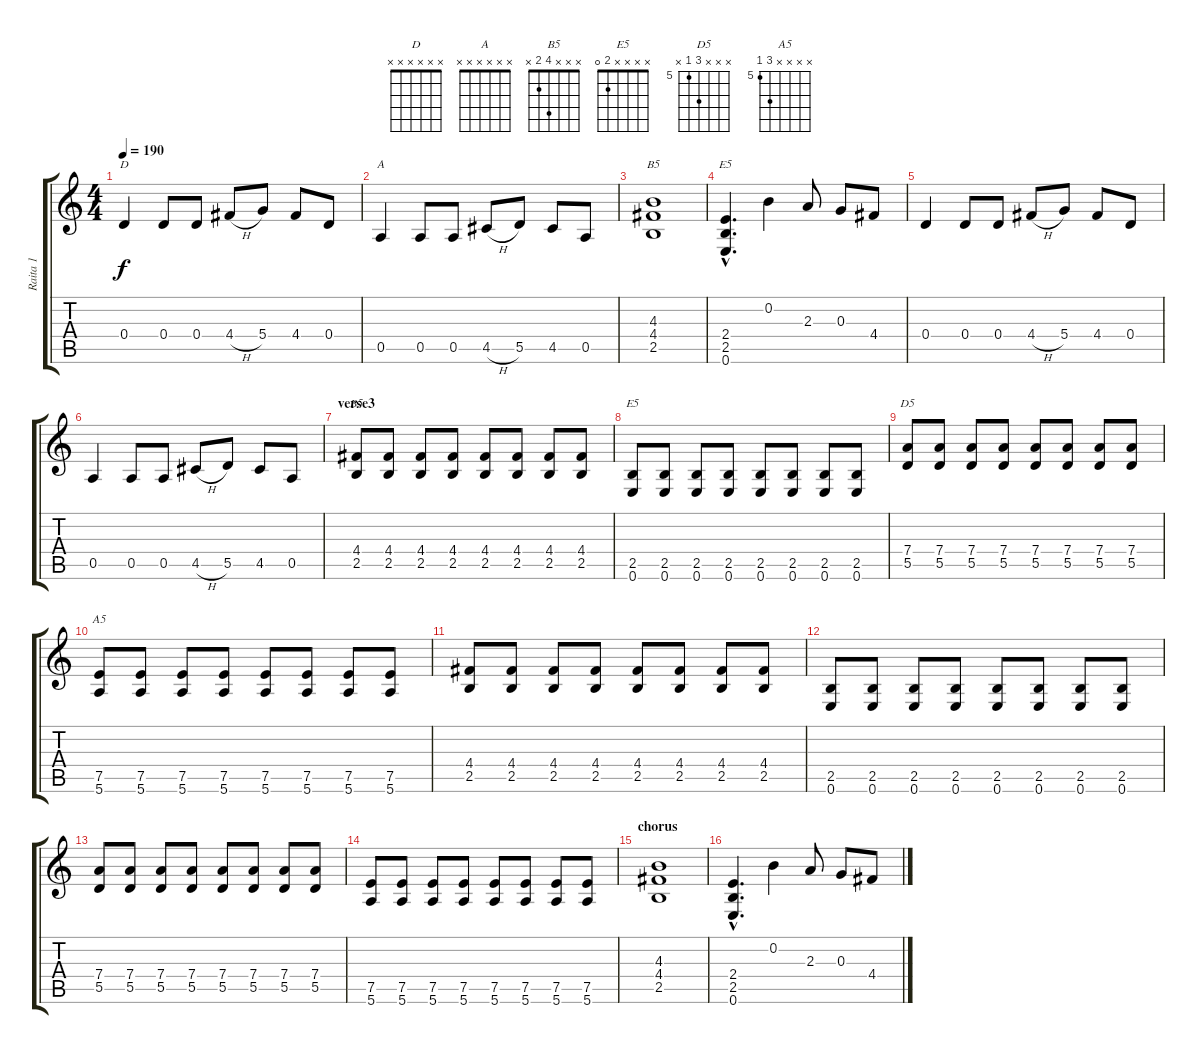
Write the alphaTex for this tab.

\track ("Raita 1" "Raita 1") {instrument overdrivenguitar}
\staff {score tabs}
\tuning (E4 B3 G3 D3 A2 E2) {hide}
\chord ("D" x x x x x x) {firstfret 0}
\chord ("A" x x x x x x) {firstfret 0}
\chord ("B5" x x 4 4 2 x)
\chord ("E5" x x x 2 2 0)
\chord ("B5" x x x 4 2 x)
\chord ("E5" x x x x 2 0)
\chord ("D5" x x x 7 5 x) {firstfret 5}
\chord ("A5" x x x x 7 5) {firstfret 5}
\ts (4 4)
\tempo 190
\clef g2
\ks c
0.4.4{ch "D" dy f} 0.4.8 0.4.8 4.4{h}.8 5.4.8 4.4.8 0.4.8 |
0.5.4{ch "A"} 0.5.8 0.5.8 4.5{h}.8 5.5.8 4.5.8 0.5.8 |
(4.3 4.4 2.5).1{ch "B5"} |
(2.4{hac} 2.5{hac} 0.6{hac}).4{d ch "E5"} 0.2.4 2.3.8 0.3.8 4.4.8 |
0.4.4 0.4.8 0.4.8 4.4{h}.8 5.4.8 4.4.8 0.4.8 |
0.5.4 0.5.8 0.5.8 4.5{h}.8 5.5.8 4.5.8 0.5.8 |
\section ("" "verse3")
(4.4 2.5).8{ch "B5"} (4.4 2.5).8 (4.4 2.5).8 (4.4 2.5).8 (4.4 2.5).8 (4.4 2.5).8 (4.4 2.5).8 (4.4 2.5).8 |
(2.5 0.6).8{ch "E5"} (2.5 0.6).8 (2.5 0.6).8 (2.5 0.6).8 (2.5 0.6).8 (2.5 0.6).8 (2.5 0.6).8 (2.5 0.6).8 |
(7.4 5.5).8{ch "D5"} (7.4 5.5).8 (7.4 5.5).8 (7.4 5.5).8 (7.4 5.5).8 (7.4 5.5).8 (7.4 5.5).8 (7.4 5.5).8 |
(7.5 5.6).8{ch "A5"} (7.5 5.6).8 (7.5 5.6).8 (7.5 5.6).8 (7.5 5.6).8 (7.5 5.6).8 (7.5 5.6).8 (7.5 5.6).8 |
(4.4 2.5).8 (4.4 2.5).8 (4.4 2.5).8 (4.4 2.5).8 (4.4 2.5).8 (4.4 2.5).8 (4.4 2.5).8 (4.4 2.5).8 |
(2.5 0.6).8 (2.5 0.6).8 (2.5 0.6).8 (2.5 0.6).8 (2.5 0.6).8 (2.5 0.6).8 (2.5 0.6).8 (2.5 0.6).8 |
(7.4 5.5).8 (7.4 5.5).8 (7.4 5.5).8 (7.4 5.5).8 (7.4 5.5).8 (7.4 5.5).8 (7.4 5.5).8 (7.4 5.5).8 |
(7.5 5.6).8 (7.5 5.6).8 (7.5 5.6).8 (7.5 5.6).8 (7.5 5.6).8 (7.5 5.6).8 (7.5 5.6).8 (7.5 5.6).8 |
\section ("" "chorus")
(4.3 4.4 2.5).1 |
(2.4{hac} 2.5{hac} 0.6{hac}).4{d} 0.2.4 2.3.8 0.3.8 4.4.8
